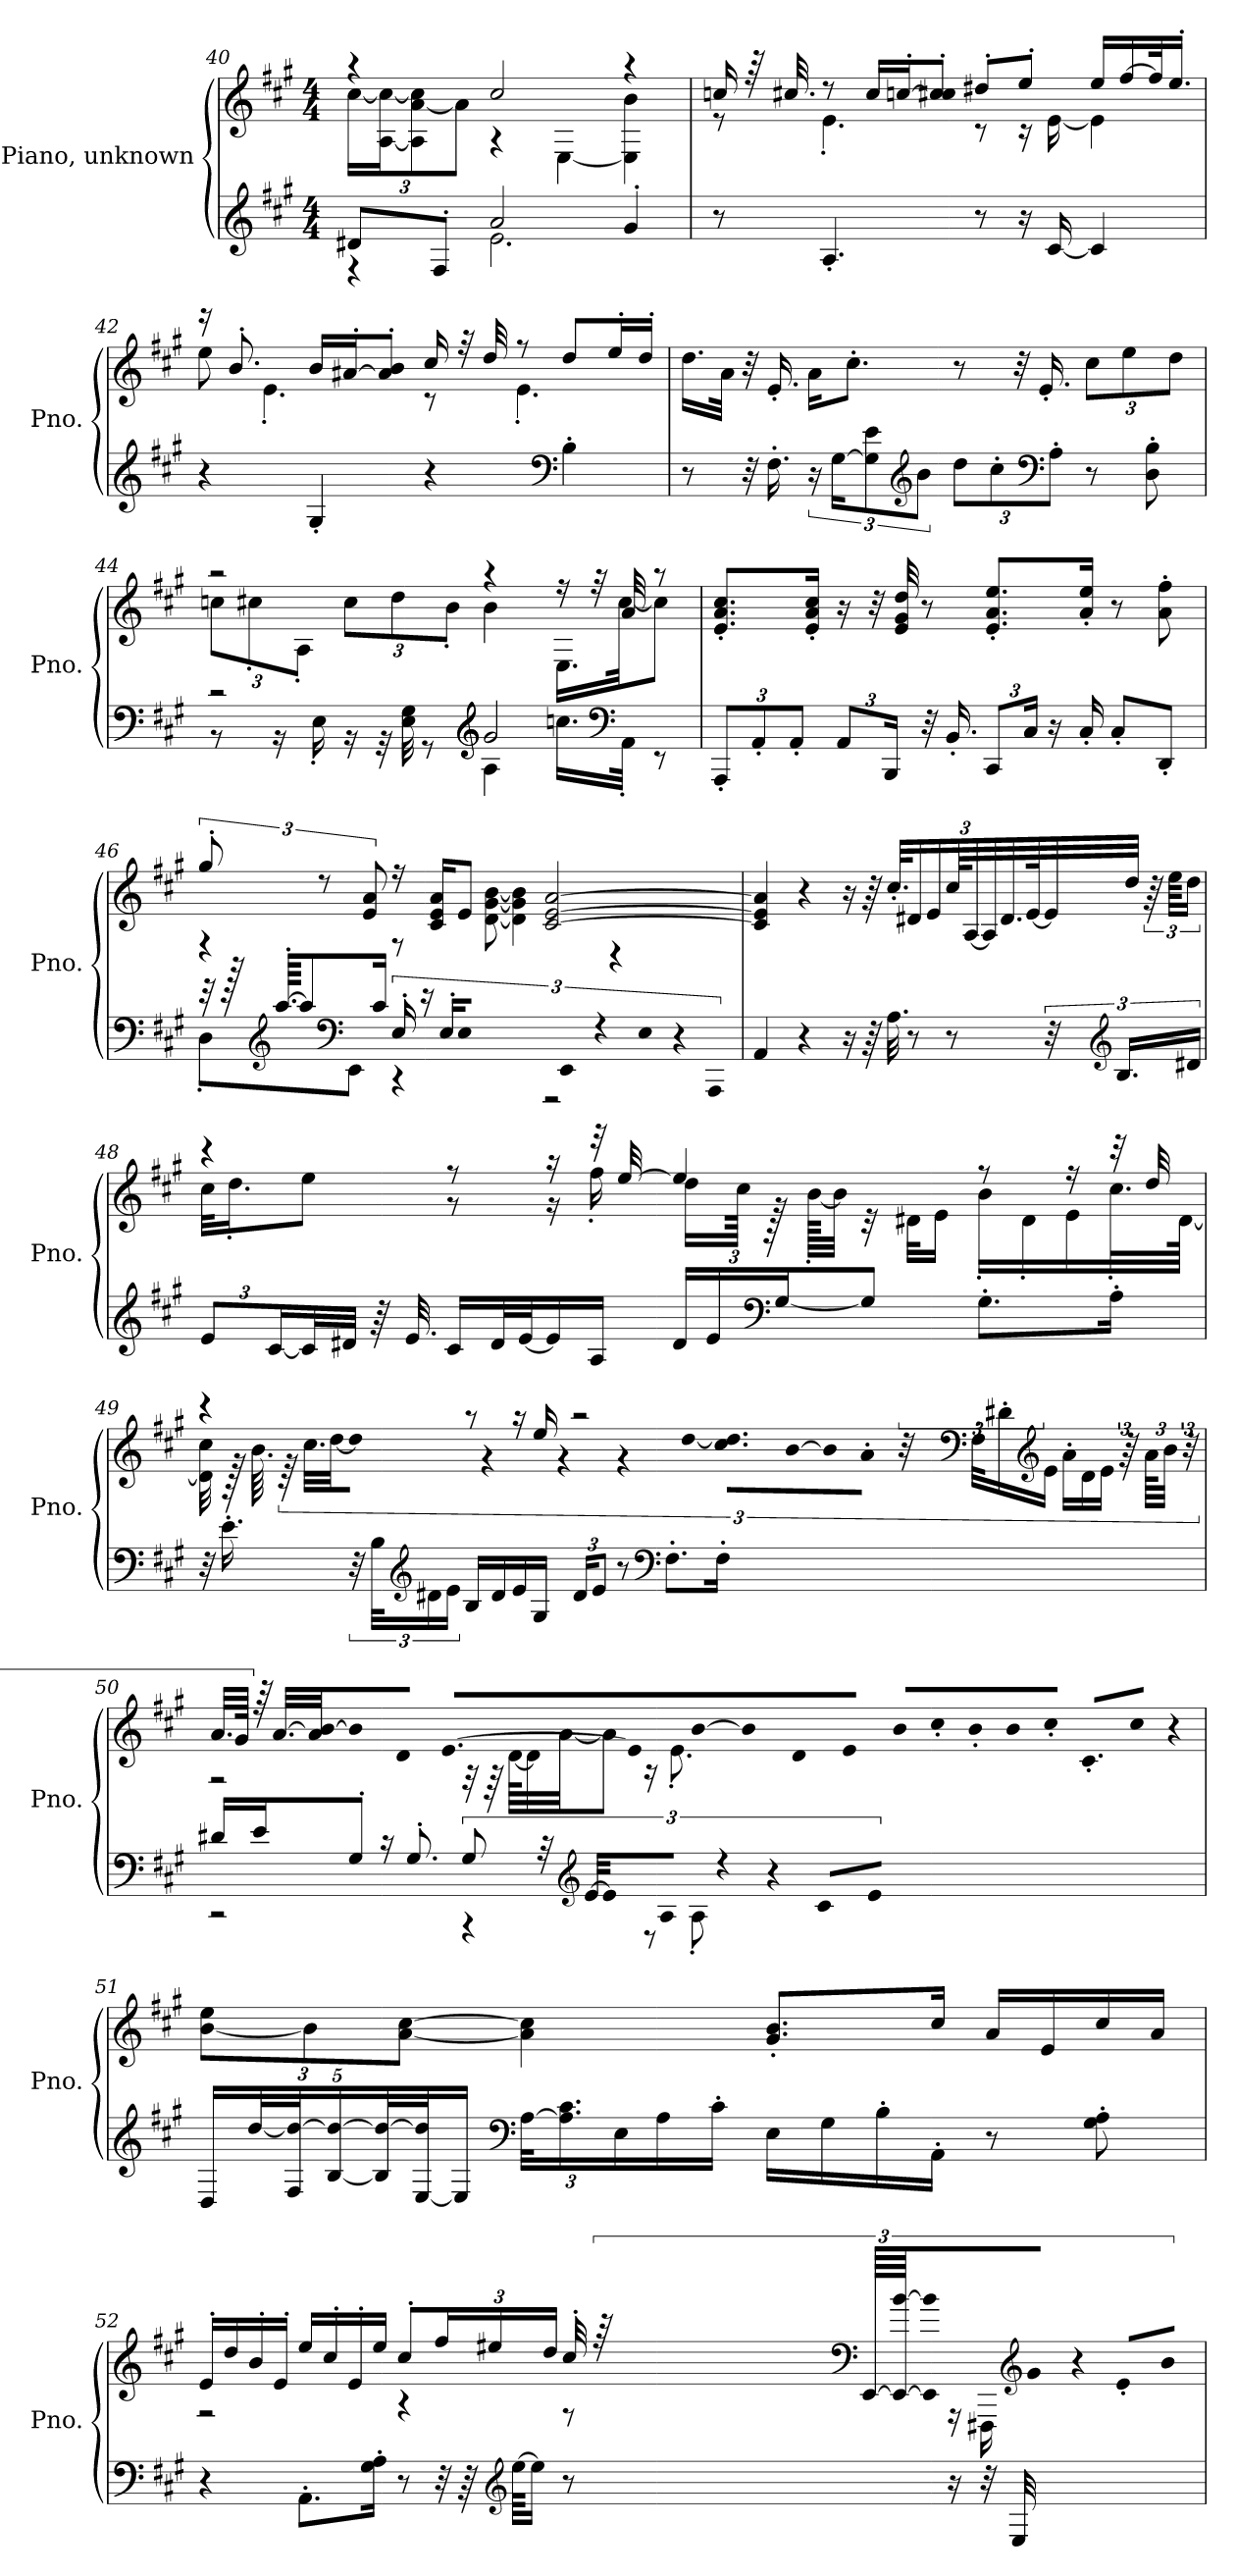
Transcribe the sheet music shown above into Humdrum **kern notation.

**kern	**kern
*part1	*part1
*staff2	*staff1
*I"Piano, unknown	*
*I'Pno.	*
*clefG2	*clefG2
*k[f#c#g#]	*k[f#c#g#]
*M4/4	*M4/4
=40	=40
*^	*^
*	*	*	*Xbrackettup
8d#X/L	4r	4r	[24cc#\LL
.	.	.	[24A\ 24cc#\_J
.	.	.	12A\] [12a\ 12cc#\]
8F#'/J	.	.	.
.	.	.	12a\J]
2a/	2.e\	2cc#/	4r
.	.	.	[4E\
4g#'/	.	4r	4E\] 4b\
*v	*v	*	*
=41	=41	=41
8r	16ccn/	8r
.	64r	.
.	32.cc#X/	.
4.A'/	8r	4.e'\
.	16cc#/LL	.
.	[16ccn'/J	.
.	8cc/]' 8cc#X/'J	.
8r	8dd#X'/L	8r
16r	8ee'/J	16r
[16c#/	.	[16e\
4c#/]	16ee/LL	4e\]
.	[16ff#/	.
.	32ff#/K]	.
.	16.ee'/JJ	.
!!LO:PB:g=z	!!
=42	=42	=42
4r	16r	8ee\
.	8.b'/	.
.	.	4.e'\
4G#'/	16b/LL	.
.	[16a#X'/J	.
.	8a#/]' 8b/'J	.
4r	16cc#/	8r
.	32r	.
.	32dd/	.
.	8r	4.e'\
*clefF4	*	*
4B'\	8dd/L	.
.	16ee'/L	.
.	16dd'/JJ	.
*	*v	*v
=43	=43
8r	16.dd\LL
.	32a\JJk
32r	32r
16.F#'\	16.e'/
24r	16a\KL
[24G#\KL	.
.	8.cc#'\J
12G#\] 12e\	.
*clefG2	*
12b\J	.
*Xbrackettup	*
12dd\L	8r
12cc#'\	.
.	32r
.	16.e'/
*clefF4	*
12A'\J	.
8r	12cc#\L
.	12ee\
8D\' 8B\'	.
.	12dd\J
!!LO:LB:g=z
=44	=44
*^	*^
2r	8r	2r	12ccn\L
.	.	.	12cc#X'\
.	16r	.	.
.	.	.	12A'\J
.	16E'\	.	.
.	16r	.	12cc#\L
.	32r	.	.
.	.	.	12dd\
.	32E\ 32G#\	.	.
.	8r	.	.
.	.	.	12b'\J
*clefG2	*	*	*
2g#/	4A\	4r	4b\
.	16.ccn\LL	16r	16.E\LL
.	.	32r	.
*clefF4	*	*	*
.	32AA'\JJk	32a/	[32cc#\JK
.	8r	8r	8cc#\J]
*v	*v	*	*
*	*v	*v
=45	=45
12AAA'/L	8.e/' 8.a/' 8.cc#/'L
12AA'/	.
12AA'/J	.
.	16e/' 16a/' 16cc#/'Jk
12AA/L	16r
.	32r
24BBB/Jk	.
.	32e/ 32g#/ 32dd/
32r	8r
16.BB'/	.
12CC#/L	8.e/' 8.a/' 8.ee/'L
24C#/Jk	.
16r	.
16C#'/	16a/' 16ee/'Jk
8C#'/L	8r
8DD'/J	8a\' 8ff#\'
!!LO:LB:g=z
=46	=46
*^	*
*	*	*brackettup
*	*	*^
32r	8D'\L	12gg#'/	4r
128r	.	.	.
*clefG2	*	*	*
[64.aa'/KKKL	.	.	.
8aa/]	.	.	.
.	.	12r	.
*clefF4	*	*	*
.	8EE\J	.	.
.	.	12e/ 12a/	.
16c#/Jk	.	.	.
*brackettup	*	*	*
24E'/	4r	16r	8r
24r	.	.	.
.	.	16c#/ 16e/ 16a/KL	.
24E'/KL	.	.	.
8E/J	.	8e/J	[8d\ [8g#\ [8b\
16EE/	2r	[2c#/ [2e/ [2a/	4d\] 4g#\] 4b\]
32r	.	.	.
32E/	.	.	.
8r	.	.	.
4AAA/	.	.	4r
*v	*v	*	*
*	*v	*v
=47	=47
4AA/	4c#/] 4e/] 4a/]
4r	4r
16r	16r
64r	64r
32.A\	32.cc#'/KLL
8r	16d#X/
.	16e/
*	*Xbrackettup
8r	96cc#/KL
.	[48A/
.	32A/]
.	32.d#/
.	[64e/K
48r	32e/]
*clefG2	*
24.B/LL	.
.	32dd/JJJ
*	*brackettup
.	96r
.	96ee\KKLL
24d#X/JJ	24dd\JJ
!!LO:LB:g=z
=48	=48
*Xbrackettup	*
*	*^
12e/L	4r	32cc#\KLL
.	.	16.dd'\J
[24c#/L	.	.
32c#/L]	.	8ee\J
32d#X/JJJ	.	.
64r	.	.
32.e/	.	.
16c#/LL	8r	8r
32d#/L	.	.
[32e/J	.	.
16e/]	16r	16r
16A/JJ	32r	16ff#'\
.	[32ee/	.
24d#/LL	4ee/]	16dd\LL
24e/	.	.
.	.	64cc#\JJkk
.	.	128r
*clefF4	*	*
[24G#/J	.	.
.	.	[128b'\KKLLL
.	.	32b\JJJ]
8G#/J]	.	32r
.	.	32d#X\KLL
.	.	16e\JJ
8.G#'\L	8r	16b'\LL
.	.	16d#'\
.	16r	16e\
16A'\Jk	32r	32.cc#'\L
.	32dd/	.
.	.	[64d#\JJJk
!!LO:LB:g=z	!!
=49	=49	=49
32r	4r	32d#\] 32cc#\
16.e'\	.	128r
.	.	64.b\
.	.	96r
.	.	48.cc#\LLL
.	.	[48dd\JJ
*brackettup	*	*
48r	.	8dd\J]
48B\KLL	.	.
*clefG2	*	*
24d#X\	.	.
24e\JJ	.	.
16B/LL	8r	8r
16d#/	.	.
16e/	16r	16r
16G#/JJ	16ee/	32r
.	.	[32dd\
*Xbrackettup	*	*
24d#/KL	2r	32.cc#\ 32.dd\]LLL
12e/J	.	.
.	.	[64b\K
.	.	32b\]
.	.	32a'\JJJ
8r	.	48r
*	*clefF4	*
.	.	48F#'\KLL
.	.	24d#X'\
*	*clefG2	*
.	.	24e\JJ
*clefF4	*	*
8.F#'\L	.	16a'\LL
.	.	16d#\
.	.	16e\JJ
16F#'\Jk	.	96r
.	.	96a\KLLL
.	.	48b\JJJ
.	.	48r
!!LO:LB:g=z	!!
=50	=50	=50
*^	*	*
16d#X/LL	2r	32.a/LLL	2r
.	.	64g#/JJJk	.
16e/J	.	96r	.
.	.	[48.a/LLL	.
.	.	48a/] [48b/J	.
8G#'/J	.	16b/]	.
.	.	16d/JJ	.
16r	.	[32.e/LLL	.
.	.	128e/LL]	.
.	.	[128b/JJJ	.
8.G#'/	.	16b/]	.
.	.	16d/	.
.	.	16e/JJ	.
*brackettup	*	*	*
12G#/	4r	32b/LLL	32r
.	.	32cc#'/J	64r
.	.	.	[64d\KLLL
.	.	16b'/	32d\]
48r	.	.	.
.	.	.	[32a\JJ
*clefG2	*	*	*
[48e/KLL	.	.	.
16e/]	.	16b/	8a\J]
16A/JJ	.	16cc#'/JJ	.
8r	8r	16.c#'/LL	16r
.	.	.	8.e'\
.	.	32cc#/JJk	.
32r	8A'\	8r	.
32c#/KLL	.	.	.
16e/JJ	.	.	.
*v	*v	*	*
*	*v	*v
!!LO:PB:g=z
=51	=51
*Xbrackettup	*Xbrackettup
20D/LL	[12b\ 12ee\L
[40dd/L	.
40F#/ 40dd/_J	.
.	12b\]
[20B/ 20dd/_	.
40B/] 40dd/_L	.
.	[12a\ [12cc#\J
[40E/ 40dd/]J	.
20E/JJ]	.
*clefF4	*
[48A\KLL	4a\] 4cc#\]
24.A\] 24.c#\	.
24E\	.
16A\	.
16c#'\JJ	.
16E\LL	8.g#/' 8.b/'L
16G#\	.
16B'\	.
16AA'\JJ	16cc#/Jk
8r	16a/LL
.	16e/
8G#\' 8A\'	16cc#/
.	16a/JJ
!!LO:LB:g=z
=52	=52
*	*^
4r	16e'/LL	2r
.	16dd/	.
.	16b'/	.
.	16e'/JJ	.
8.AA'\L	16ee/LL	.
.	16cc#'/	.
.	16e'/	.
16G#\' 16A\'Jk	16ee/JJ	.
8r	8cc#'/L	4r
32r	24ff#/L	.
64r	.	.
.	24ee#X/	.
*clefG2	*	*
[64ee\KKLL	.	.
16ee\JJ]	.	.
.	24dd/JJ	.
8r	32cc#'/	8r
*	*brackettup	*
.	96r	.
*	*clefF4	*
.	[96EE/LLLL	.
.	96EE/_ [96b/J	.
.	32EE/] 32b/]	.
*	*clefG2	*
.	32g#/JJJ	.
16r	32r	16r
.	16e'/LL	.
32r	.	16D#X\
32E/	32b/JJk	.
*	*v	*v
=	=
*-	*-
